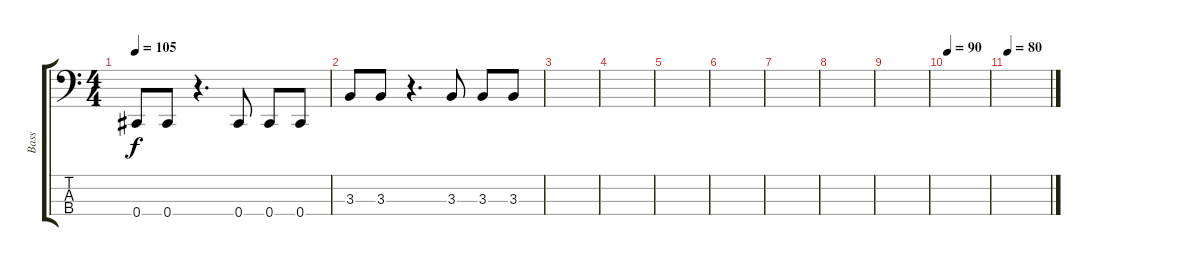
\track ("Bass" "Bass") {instrument electricbassfinger}
\staff {score tabs}
\tuning (Gb2 Db2 Ab1 Db1) {hide}
\ts (4 4)
\tempo 105
\clef f4
\ks c
0.4.8{dy f} 0.4.8 r.4{d} 0.4.8 0.4.8 0.4.8 |
3.3.8 3.3.8 r.4{d} 3.3.8 3.3.8 3.3.8 |
|
|
|
|
|
|
|
\tempo 90
|
\tempo 80
